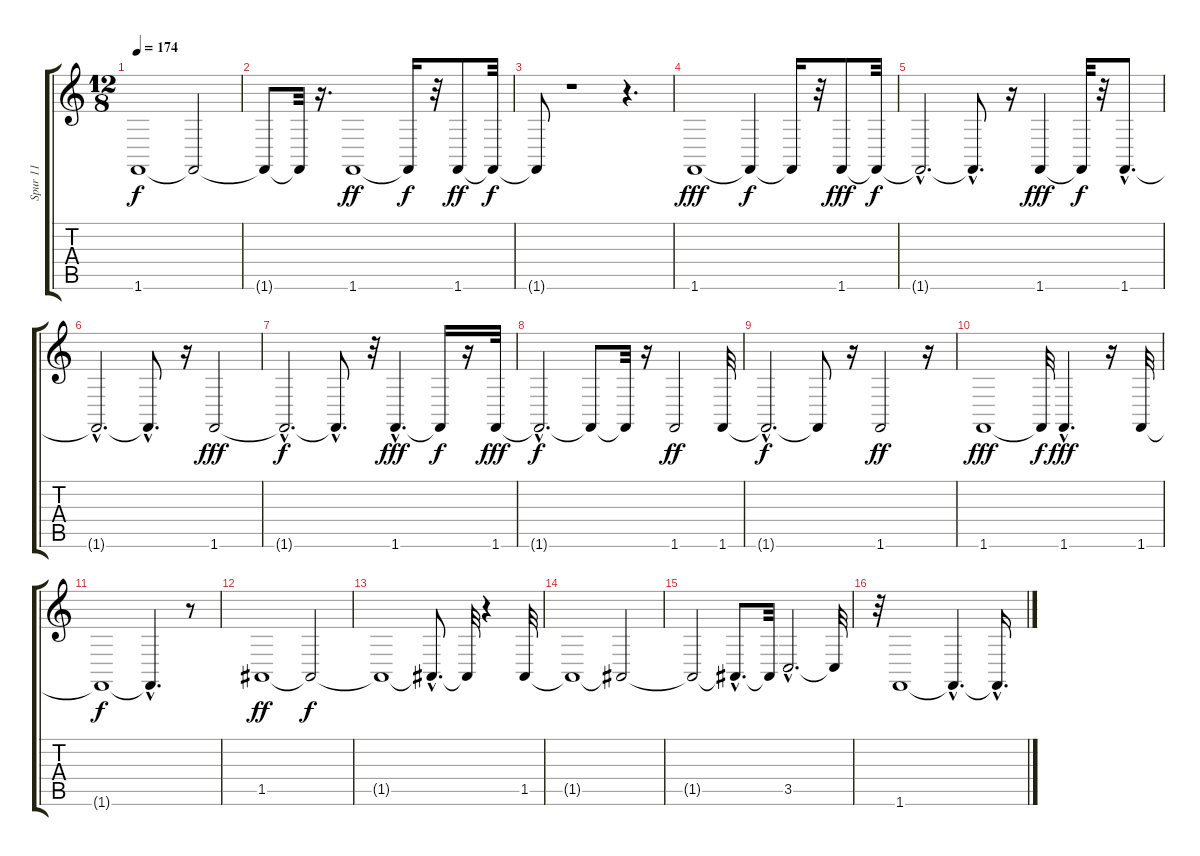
\track ("Spur 11" "Spur 11") {instrument pad6metallic}
\staff {score tabs}
\tuning (E4 B3 G3 D3 A2 E2) {hide}
\ts (12 8)
\tempo 174
\clef g2
\ks c
1.6{t}.1{dy f} 1.6{t}.2 |
1.6{t}.8 1.6{t}.32 r.16{d} 1.6.1{dy ff} 1.6{t}.16{dy f} r.32 1.6.8{dy ff} 1.6{t}.32{dy f} |
1.6{t}.8 r.1 r.4{d} |
1.6.1{dy fff} 1.6{t}.4{dy f} 1.6{t}.16 r.32 1.6.8{dy fff} 1.6{t}.32{dy f} |
1.6{hac t}.2{d} 1.6{hac t}.8{d} r.16 1.6.4{dy fff} 1.6{t}.32{dy f} r.32 1.6{hac}.8{d} |
1.6{hac t}.2{d} 1.6{hac t}.8{d} r.16 1.6.2{dy fff} |
1.6{hac t}.2{d dy f} 1.6{hac t}.8{d} r.32 1.6{hac}.4{d dy fff} 1.6{t}.16{dy f} r.16 1.6.32{dy fff} |
1.6{hac t}.2{d dy f} 1.6{t}.8 1.6{t}.32 r.16 1.6.2{dy ff} 1.6.32 |
1.6{hac t}.2{d dy f} 1.6{t}.8 r.16 1.6.2{dy ff} r.16 |
1.6.1{dy fff} 1.6{t}.32{dy f} 1.6{hac}.4{d dy fff} r.16 1.6.32 |
1.6{t}.1{dy f} 1.6{hac t}.4{d} r.8 |
1.5.1{dy ff} 1.5{t}.2{dy f} |
1.5{t}.1 1.5{hac t}.8{d} 1.5{t}.32 r.4 1.5.32 |
1.5{t}.1 1.5{t}.2 |
1.5{t}.2 1.5{hac t}.8{d} 1.5{t}.32 3.5{hac}.2{d} 3.5{t}.32 |
r.32 1.6.1 1.6{hac t}.4{d} 1.6{hac t}.16{d}
